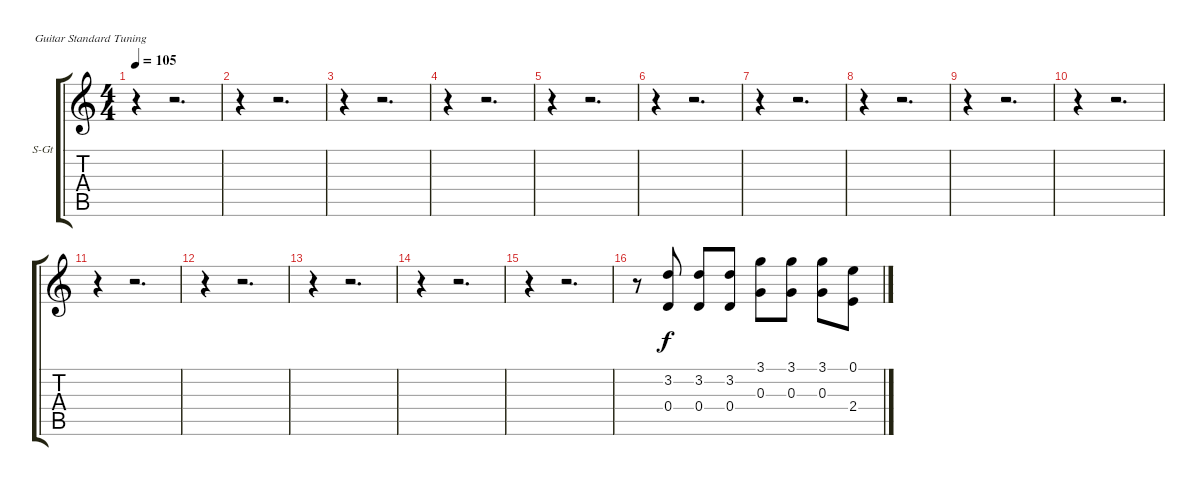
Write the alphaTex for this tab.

\bracketExtendMode groupsimilarinstruments
\firstSystemTrackNameOrientation horizontal
\otherSystemsTrackNameOrientation horizontal
\track ("Õîð" "S-Gt") {instrument choiraahs}
\staff {score tabs}
\tuning (E4 B3 G3 D3 A2 E2)
\displaytranspose 12
\ts (4 4)
\tempo 105
\clef g2
\ks c
r.4{dy f} r.2{d} |
r.4 r.2{d} |
r.4 r.2{d} |
r.4 r.2{d} |
r.4 r.2{d} |
r.4 r.2{d} |
r.4 r.2{d} |
r.4 r.2{d} |
r.4 r.2{d} |
r.4 r.2{d} |
r.4 r.2{d} |
r.4 r.2{d} |
r.4 r.2{d} |
r.4 r.2{d} |
r.4 r.2{d} |
r.8 (3.2 0.4).8 (3.2 0.4).8 (3.2 0.4).8 (3.1 0.3).8 (3.1 0.3).8 (3.1 0.3).8 (0.1 2.4).8
